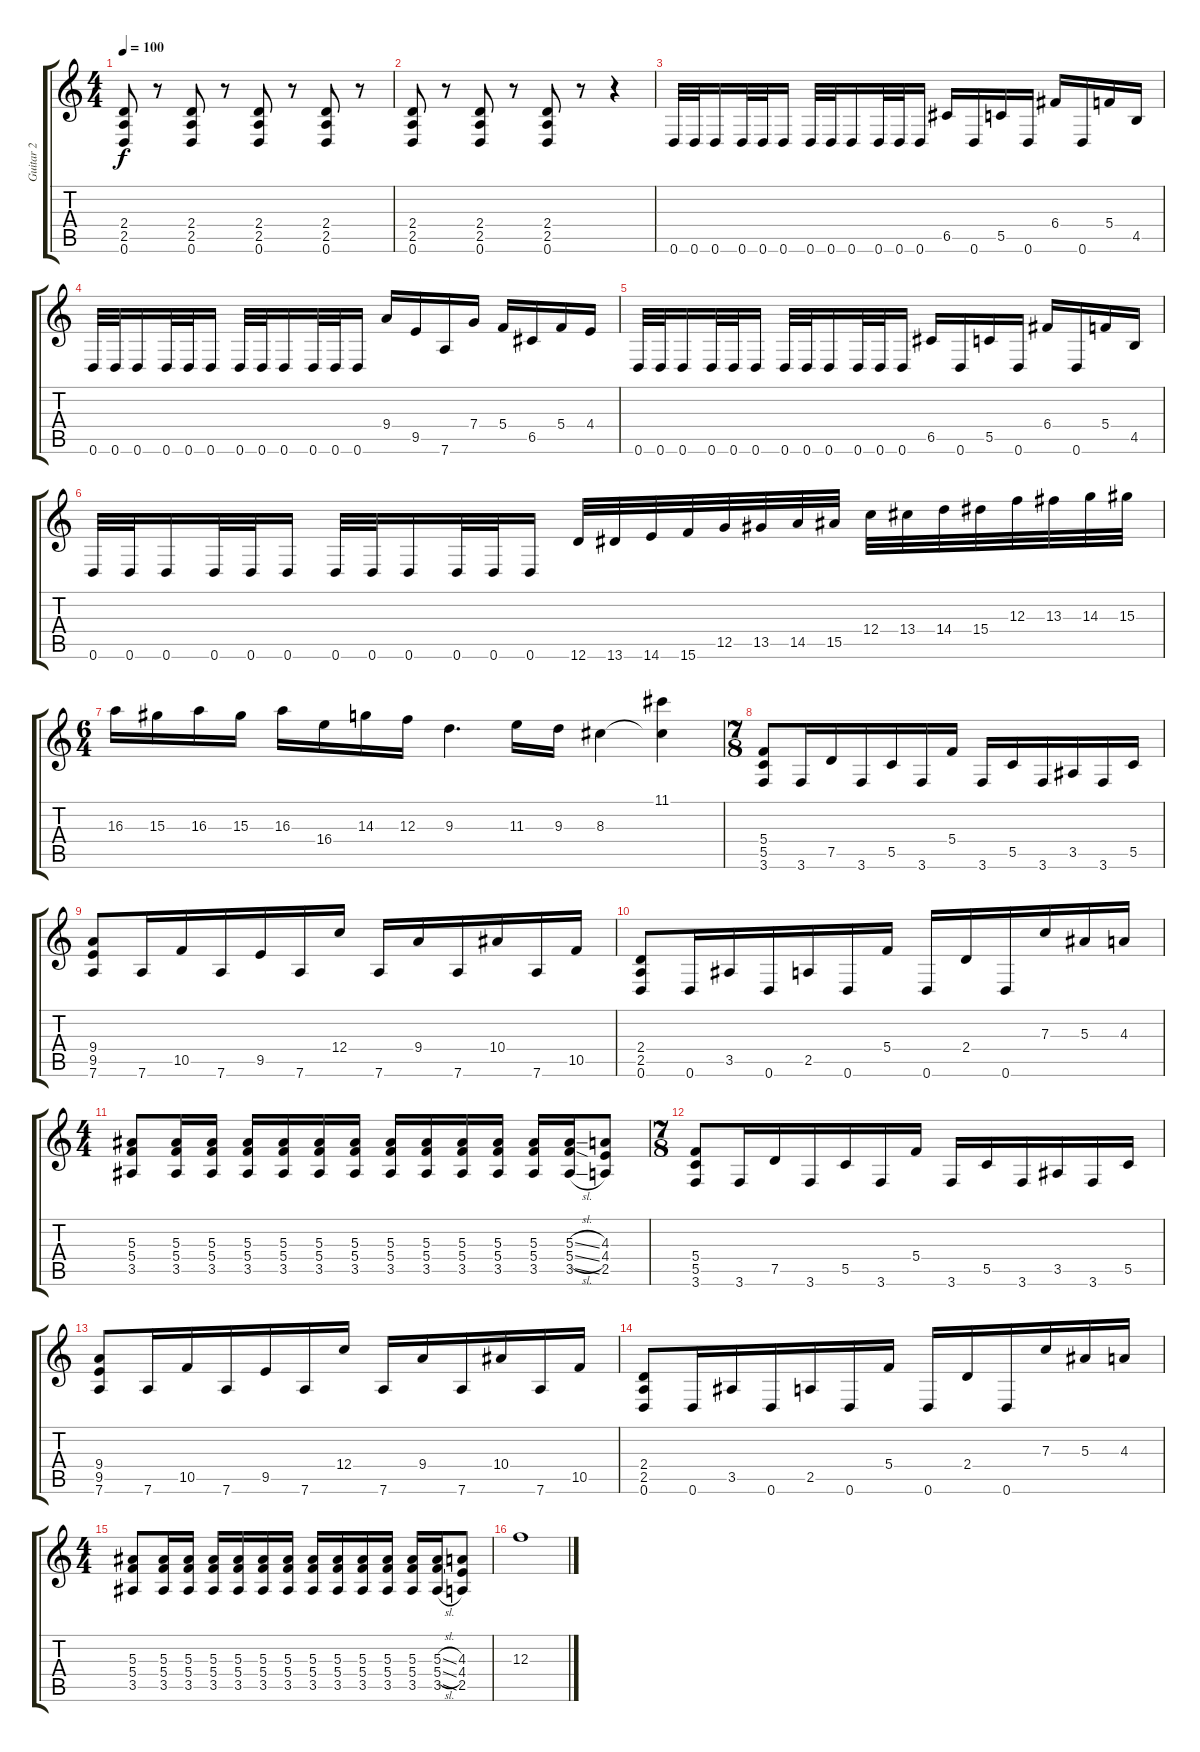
\track ("Guitar 2" "Guitar 2") {instrument distortionguitar}
\staff {score tabs}
\tuning (D4 A3 F3 C3 G2 D2) {hide}
\ts (4 4)
\tempo 100
\clef g2
\ks c
(2.4 2.5 0.6).8{dy f} r.8 (2.4 2.5 0.6).8 r.8 (2.4 2.5 0.6).8 r.8 (2.4 2.5 0.6).8 r.8 |
(2.4 2.5 0.6).8 r.8 (2.4 2.5 0.6).8 r.8 (2.4 2.5 0.6).8 r.8 r.4 |
0.6.32 0.6.32 0.6.16 0.6.32 0.6.32 0.6.16 0.6.32 0.6.32 0.6.16 0.6.32 0.6.32 0.6.16 6.5.16 0.6.16 5.5.16 0.6.16 6.4.16 0.6.16 5.4.16 4.5.16 |
0.6.32 0.6.32 0.6.16 0.6.32 0.6.32 0.6.16 0.6.32 0.6.32 0.6.16 0.6.32 0.6.32 0.6.16 9.4.16 9.5.16 7.6.16 7.4.16 5.4.16 6.5.16 5.4.16 4.4.16 |
0.6.32 0.6.32 0.6.16 0.6.32 0.6.32 0.6.16 0.6.32 0.6.32 0.6.16 0.6.32 0.6.32 0.6.16 6.5.16 0.6.16 5.5.16 0.6.16 6.4.16 0.6.16 5.4.16 4.5.16 |
0.6.32 0.6.32 0.6.16 0.6.32 0.6.32 0.6.16 0.6.32 0.6.32 0.6.16 0.6.32 0.6.32 0.6.16 12.6.32 13.6.32 14.6.32 15.6.32 12.5.32 13.5.32 14.5.32 15.5.32 12.4.32 13.4.32 14.4.32 15.4.32 12.3.32 13.3.32 14.3.32 15.3.32 |
\ts (6 4)
16.3.16 15.3.16 16.3.16 15.3.16 16.3.16 16.4.16 14.3.16 12.3.16 9.3.4{d} 11.3.16 9.3.16 8.3.4 (11.1 8.3{t}).4 |
\ts (7 8)
(5.4 5.5 3.6).8 3.6.16 7.5.16 3.6.16 5.5.16 3.6.16 5.4.16 3.6.16 5.5.16 3.6.16 3.5.16 3.6.16 5.5.16 |
(9.4 9.5 7.6).8 7.6.16 10.5.16 7.6.16 9.5.16 7.6.16 12.4.16 7.6.16 9.4.16 7.6.16 10.4.16 7.6.16 10.5.16 |
(2.4 2.5 0.6).8 0.6.16 3.5.16 0.6.16 2.5.16 0.6.16 5.4.16 0.6.16 2.4.16 0.6.16 7.3.16 5.3.16 4.3.16 |
\ts (4 4)
(5.3 5.4 3.5).8 (5.3 5.4 3.5).16 (5.3 5.4 3.5).16 (5.3 5.4 3.5).16 (5.3 5.4 3.5).16 (5.3 5.4 3.5).16 (5.3 5.4 3.5).16 (5.3 5.4 3.5).16 (5.3 5.4 3.5).16 (5.3 5.4 3.5).16 (5.3 5.4 3.5).16 (5.3 5.4 3.5).16 (5.3{sl} 5.4{sl} 3.5{sl}).16 (4.3 4.4 2.5).8 |
\ts (7 8)
(5.4 5.5 3.6).8 3.6.16 7.5.16 3.6.16 5.5.16 3.6.16 5.4.16 3.6.16 5.5.16 3.6.16 3.5.16 3.6.16 5.5.16 |
(9.4 9.5 7.6).8 7.6.16 10.5.16 7.6.16 9.5.16 7.6.16 12.4.16 7.6.16 9.4.16 7.6.16 10.4.16 7.6.16 10.5.16 |
(2.4 2.5 0.6).8 0.6.16 3.5.16 0.6.16 2.5.16 0.6.16 5.4.16 0.6.16 2.4.16 0.6.16 7.3.16 5.3.16 4.3.16 |
\ts (4 4)
(5.3 5.4 3.5).8 (5.3 5.4 3.5).16 (5.3 5.4 3.5).16 (5.3 5.4 3.5).16 (5.3 5.4 3.5).16 (5.3 5.4 3.5).16 (5.3 5.4 3.5).16 (5.3 5.4 3.5).16 (5.3 5.4 3.5).16 (5.3 5.4 3.5).16 (5.3 5.4 3.5).16 (5.3 5.4 3.5).16 (5.3{sl} 5.4{sl} 3.5{sl}).16 (4.3 4.4 2.5).8 |
12.3.1
